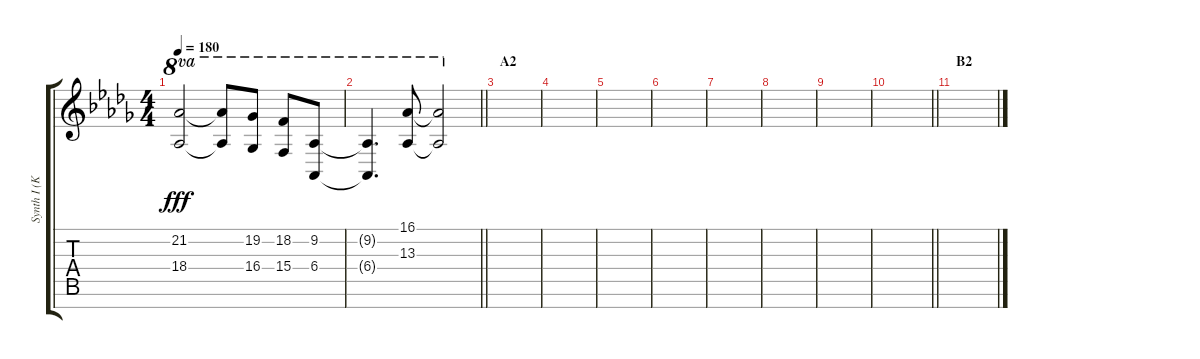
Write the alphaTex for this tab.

\track ("Synth I (Kotobuki Tsumugi)" "Synth I (K") {instrument stringensemble1}
\staff {score tabs}
\tuning (E4 B3 G3 D3 A2 E2 B1) {hide}
\ts (4 4)
\tempo 180
\clef g2
\ks db
(21.2{t} 18.4{t}).2{ot 8va dy fff} (21.2{t} 18.4{t}).8{ot 8va} (19.2 16.4).8{ot 8va} (18.2 15.4).8{ot 8va} (9.2 6.4).8{ot 8va} |
\barLineRight lightlight
(9.2{t} 6.4{t}).4{d ot 8va} (16.1 13.3).8{ot 8va} (16.1{t} 13.3{t}).2{ot 8va} |
\section ("" "A2")
|
|
|
|
|
|
|
\barLineRight lightlight
|
\section ("" "B2")
